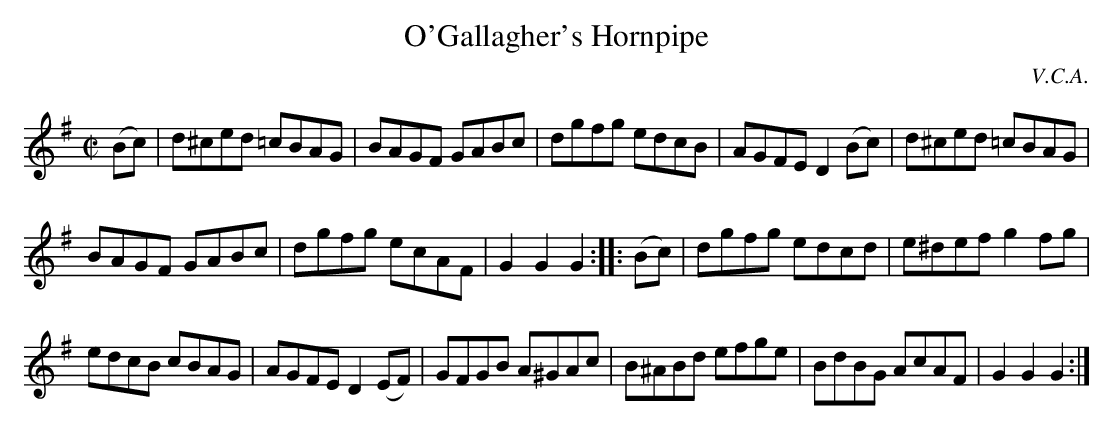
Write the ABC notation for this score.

X:1
T:O'Gallagher's Hornpipe
C:V.C.A.
M:C|
K:G
(Bc)|d^ced =cBAG|BAGF GABc|dgfg edcB|AGFE D2(Bc)|d^ced =cBAG|
BAGF GABc|dgfg ecAF|G2G2G2::(Bc)|dgfg edcd|e^def g2fg|
edcB cBAG|AGFE D2(EF)|GFGB A^GAc|B^ABd efge|BdBG AcAF|G2G2G2:|
